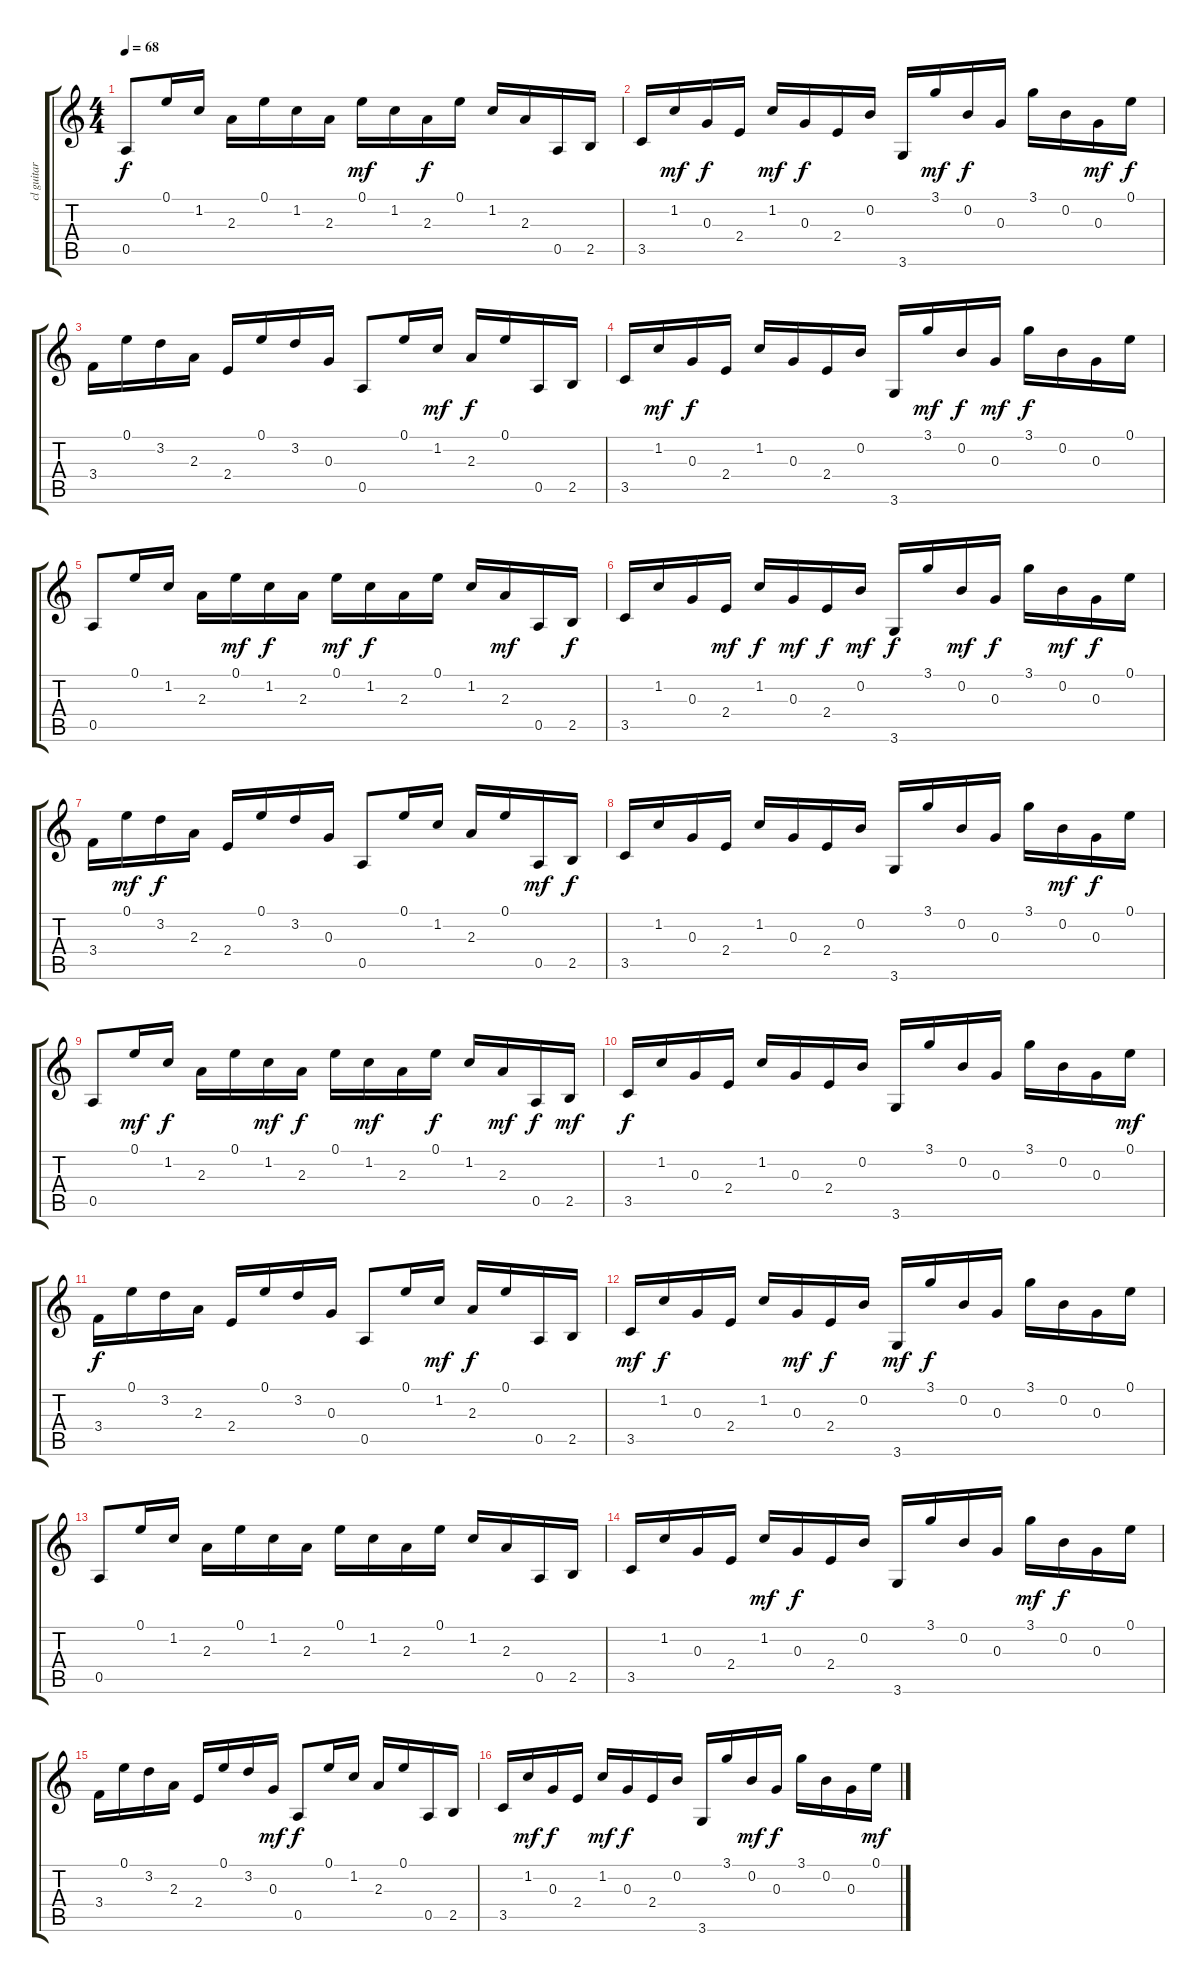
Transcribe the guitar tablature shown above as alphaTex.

\track ("cl guitar L" "cl guitar ") {instrument electricguitarclean}
\staff {score tabs}
\tuning (E4 B3 G3 D3 A2 E2) {hide}
\ts (4 4)
\tempo 68
\clef g2
\ks c
0.5.8{dy f} 0.1.16 1.2.16 2.3.16 0.1.16 1.2.16 2.3.16 0.1.16{dy mf} 1.2.16 2.3.16{dy f} 0.1.16 1.2.16 2.3.16 0.5.16 2.5.16 |
3.5.16 1.2.16{dy mf} 0.3.16{dy f} 2.4.16 1.2.16{dy mf} 0.3.16{dy f} 2.4.16 0.2.16 3.6.16 3.1.16{dy mf} 0.2.16{dy f} 0.3.16 3.1.16 0.2.16 0.3.16{dy mf} 0.1.16{dy f} |
3.4.16 0.1.16 3.2.16 2.3.16 2.4.16 0.1.16 3.2.16 0.3.16 0.5.8 0.1.16 1.2.16{dy mf} 2.3.16{dy f} 0.1.16 0.5.16 2.5.16 |
3.5.16 1.2.16{dy mf} 0.3.16{dy f} 2.4.16 1.2.16 0.3.16 2.4.16 0.2.16 3.6.16 3.1.16{dy mf} 0.2.16{dy f} 0.3.16{dy mf} 3.1.16{dy f} 0.2.16 0.3.16 0.1.16 |
0.5.8 0.1.16 1.2.16 2.3.16 0.1.16{dy mf} 1.2.16{dy f} 2.3.16 0.1.16{dy mf} 1.2.16{dy f} 2.3.16 0.1.16 1.2.16 2.3.16{dy mf} 0.5.16 2.5.16{dy f} |
3.5.16 1.2.16 0.3.16 2.4.16{dy mf} 1.2.16{dy f} 0.3.16{dy mf} 2.4.16{dy f} 0.2.16{dy mf} 3.6.16{dy f} 3.1.16 0.2.16{dy mf} 0.3.16{dy f} 3.1.16 0.2.16{dy mf} 0.3.16{dy f} 0.1.16 |
3.4.16 0.1.16{dy mf} 3.2.16{dy f} 2.3.16 2.4.16 0.1.16 3.2.16 0.3.16 0.5.8 0.1.16 1.2.16 2.3.16 0.1.16 0.5.16{dy mf} 2.5.16{dy f} |
3.5.16 1.2.16 0.3.16 2.4.16 1.2.16 0.3.16 2.4.16 0.2.16 3.6.16 3.1.16 0.2.16 0.3.16 3.1.16 0.2.16{dy mf} 0.3.16{dy f} 0.1.16 |
0.5.8 0.1.16{dy mf} 1.2.16{dy f} 2.3.16 0.1.16 1.2.16{dy mf} 2.3.16{dy f} 0.1.16 1.2.16{dy mf} 2.3.16 0.1.16{dy f} 1.2.16 2.3.16{dy mf} 0.5.16{dy f} 2.5.16{dy mf} |
3.5.16{dy f} 1.2.16 0.3.16 2.4.16 1.2.16 0.3.16 2.4.16 0.2.16 3.6.16 3.1.16 0.2.16 0.3.16 3.1.16 0.2.16 0.3.16 0.1.16{dy mf} |
3.4.16{dy f} 0.1.16 3.2.16 2.3.16 2.4.16 0.1.16 3.2.16 0.3.16 0.5.8 0.1.16 1.2.16{dy mf} 2.3.16{dy f} 0.1.16 0.5.16 2.5.16 |
3.5.16{dy mf} 1.2.16{dy f} 0.3.16 2.4.16 1.2.16 0.3.16{dy mf} 2.4.16{dy f} 0.2.16 3.6.16{dy mf} 3.1.16{dy f} 0.2.16 0.3.16 3.1.16 0.2.16 0.3.16 0.1.16 |
0.5.8 0.1.16 1.2.16 2.3.16 0.1.16 1.2.16 2.3.16 0.1.16 1.2.16 2.3.16 0.1.16 1.2.16 2.3.16 0.5.16 2.5.16 |
3.5.16 1.2.16 0.3.16 2.4.16 1.2.16{dy mf} 0.3.16{dy f} 2.4.16 0.2.16 3.6.16 3.1.16 0.2.16 0.3.16 3.1.16{dy mf} 0.2.16{dy f} 0.3.16 0.1.16 |
3.4.16 0.1.16 3.2.16 2.3.16 2.4.16 0.1.16 3.2.16 0.3.16{dy mf} 0.5.8{dy f} 0.1.16 1.2.16 2.3.16 0.1.16 0.5.16 2.5.16 |
3.5.16 1.2.16{dy mf} 0.3.16{dy f} 2.4.16 1.2.16{dy mf} 0.3.16{dy f} 2.4.16 0.2.16 3.6.16 3.1.16 0.2.16{dy mf} 0.3.16{dy f} 3.1.16 0.2.16 0.3.16 0.1.16{dy mf}
